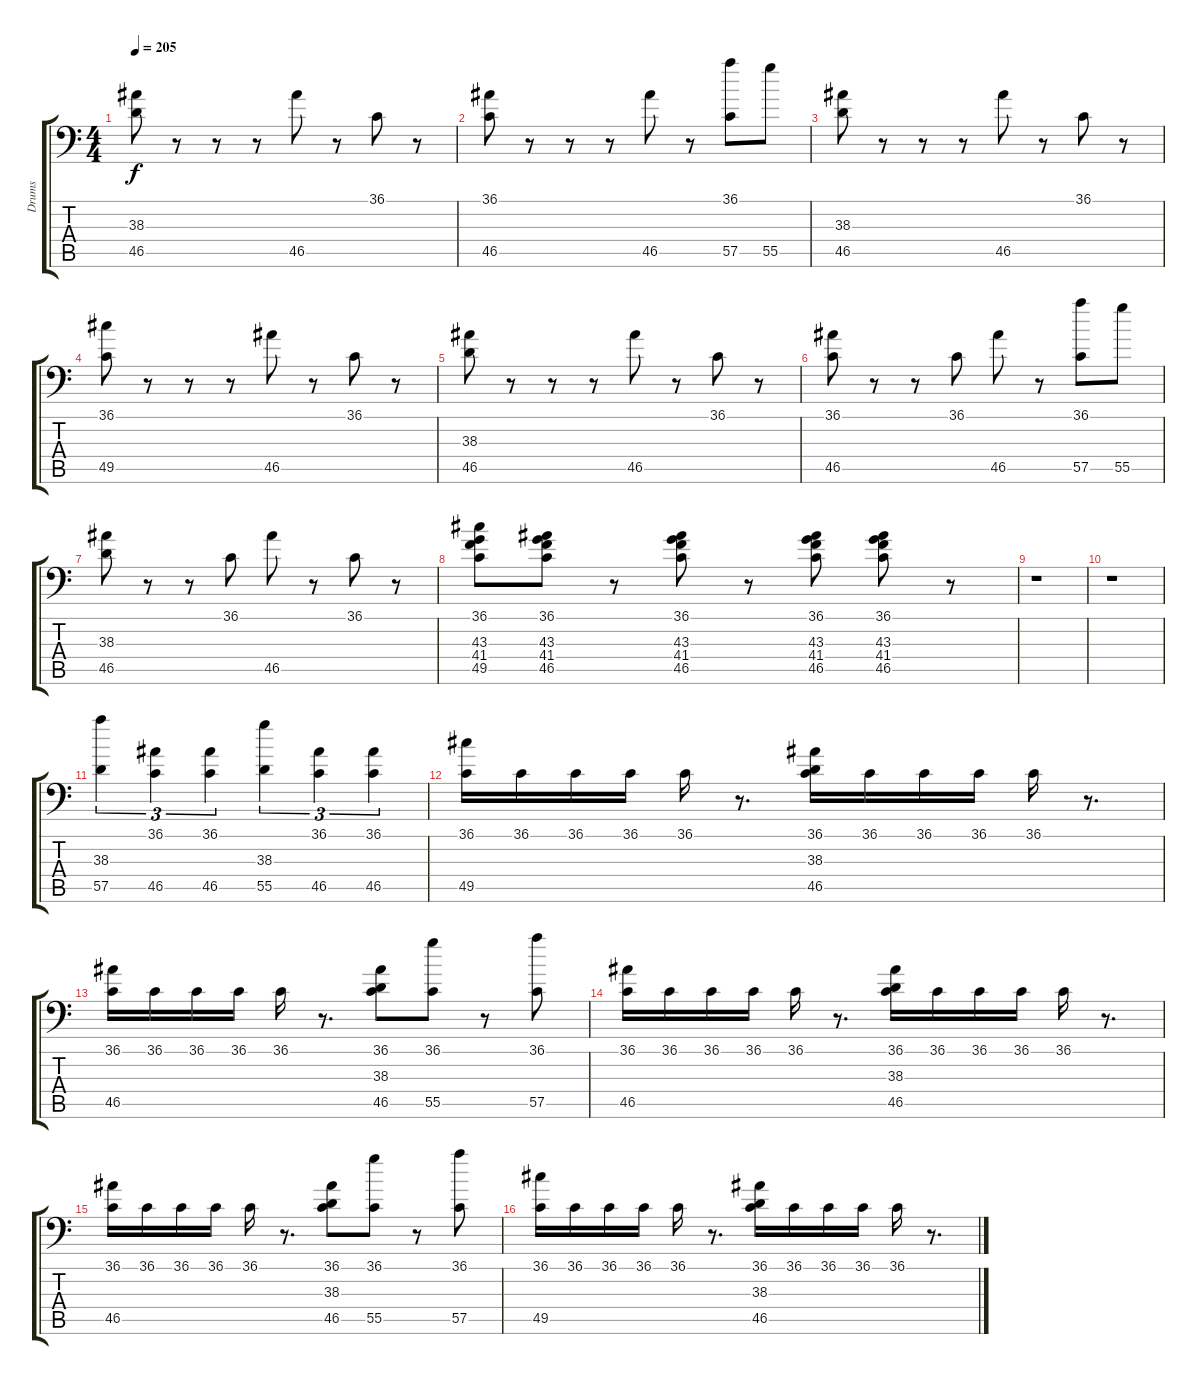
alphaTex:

\track ("Drums" "Drums") {instrument acousticgrandpiano}
\staff {score tabs}
\tuning (C-1 C-1 C-1 C-1 C-1 C-1) {hide}
\ts (4 4)
\tempo 205
\clef f4
\ks c
(38.3 46.5).8{dy f} r.8 r.8 r.8 46.5.8 r.8 36.1.8 r.8 |
(36.1 46.5).8 r.8 r.8 r.8 46.5.8 r.8 (36.1 57.5).8 55.5.8 |
(38.3 46.5).8 r.8 r.8 r.8 46.5.8 r.8 36.1.8 r.8 |
(36.1 49.5).8 r.8 r.8 r.8 46.5.8 r.8 36.1.8 r.8 |
(38.3 46.5).8 r.8 r.8 r.8 46.5.8 r.8 36.1.8 r.8 |
(36.1 46.5).8 r.8 r.8 36.1.8 46.5.8 r.8 (36.1 57.5).8 55.5.8 |
(38.3 46.5).8 r.8 r.8 36.1.8 46.5.8 r.8 36.1.8 r.8 |
(36.1 43.3 41.4 49.5).8 (36.1 43.3 41.4 46.5).8 r.8 (36.1 43.3 41.4 46.5).8 r.8 (36.1 43.3 41.4 46.5).8 (36.1 43.3 41.4 46.5).8 r.8 |
r.1 |
r.1 |
(38.3 57.5).4{tu (3 2)} (36.1 46.5).4{tu (3 2)} (36.1 46.5).4{tu (3 2)} (38.3 55.5).4{tu (3 2)} (36.1 46.5).4{tu (3 2)} (36.1 46.5).4{tu (3 2)} |
(36.1 49.5).16 36.1.16 36.1.16 36.1.16 36.1.16 r.8{d} (36.1 38.3 46.5).16 36.1.16 36.1.16 36.1.16 36.1.16 r.8{d} |
(36.1 46.5).16 36.1.16 36.1.16 36.1.16 36.1.16 r.8{d} (36.1 38.3 46.5).8 (36.1 55.5).8 r.8 (36.1 57.5).8 |
(36.1 46.5).16 36.1.16 36.1.16 36.1.16 36.1.16 r.8{d} (36.1 38.3 46.5).16 36.1.16 36.1.16 36.1.16 36.1.16 r.8{d} |
(36.1 46.5).16 36.1.16 36.1.16 36.1.16 36.1.16 r.8{d} (36.1 38.3 46.5).8 (36.1 55.5).8 r.8 (36.1 57.5).8 |
(36.1 49.5).16 36.1.16 36.1.16 36.1.16 36.1.16 r.8{d} (36.1 38.3 46.5).16 36.1.16 36.1.16 36.1.16 36.1.16 r.8{d}
